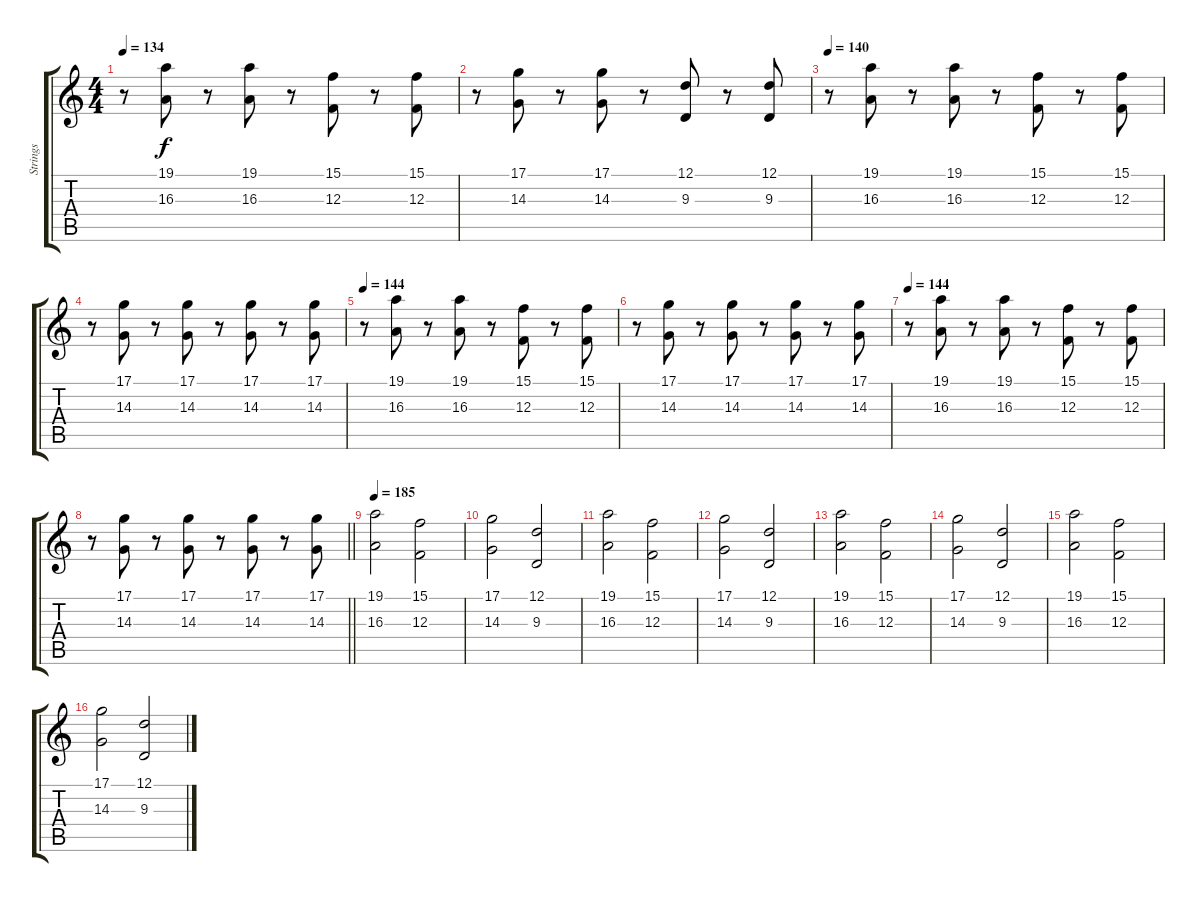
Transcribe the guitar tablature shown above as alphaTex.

\track ("Strings" "Strings") {instrument stringensemble1}
\staff {score tabs}
\tuning (D4 A3 F3 C3 G2 D2) {hide}
\ts (4 4)
\tempo 134
\clef g2
\ks c
r.8{dy f} (19.1 16.3).8 r.8 (19.1 16.3).8 r.8 (15.1 12.3).8 r.8 (15.1 12.3).8 |
r.8 (17.1 14.3).8 r.8 (17.1 14.3).8 r.8 (12.1 9.3).8 r.8 (12.1 9.3).8 |
\tempo 140
r.8 (19.1 16.3).8 r.8 (19.1 16.3).8 r.8 (15.1 12.3).8 r.8 (15.1 12.3).8 |
r.8 (17.1 14.3).8 r.8 (17.1 14.3).8 r.8 (17.1 14.3).8 r.8 (17.1 14.3).8 |
\tempo 144
r.8 (19.1 16.3).8 r.8 (19.1 16.3).8 r.8 (15.1 12.3).8 r.8 (15.1 12.3).8 |
r.8 (17.1 14.3).8 r.8 (17.1 14.3).8 r.8 (17.1 14.3).8 r.8 (17.1 14.3).8 |
\tempo 144
r.8 (19.1 16.3).8 r.8 (19.1 16.3).8 r.8 (15.1 12.3).8 r.8 (15.1 12.3).8 |
\barLineRight lightlight
r.8 (17.1 14.3).8 r.8 (17.1 14.3).8 r.8 (17.1 14.3).8 r.8 (17.1 14.3).8 |
\tempo 185
(19.1 16.3).2 (15.1 12.3).2 |
(17.1 14.3).2 (12.1 9.3).2 |
(19.1 16.3).2 (15.1 12.3).2 |
(17.1 14.3).2 (12.1 9.3).2 |
(19.1 16.3).2 (15.1 12.3).2 |
(17.1 14.3).2 (12.1 9.3).2 |
(19.1 16.3).2 (15.1 12.3).2 |
(17.1 14.3).2 (12.1 9.3).2
